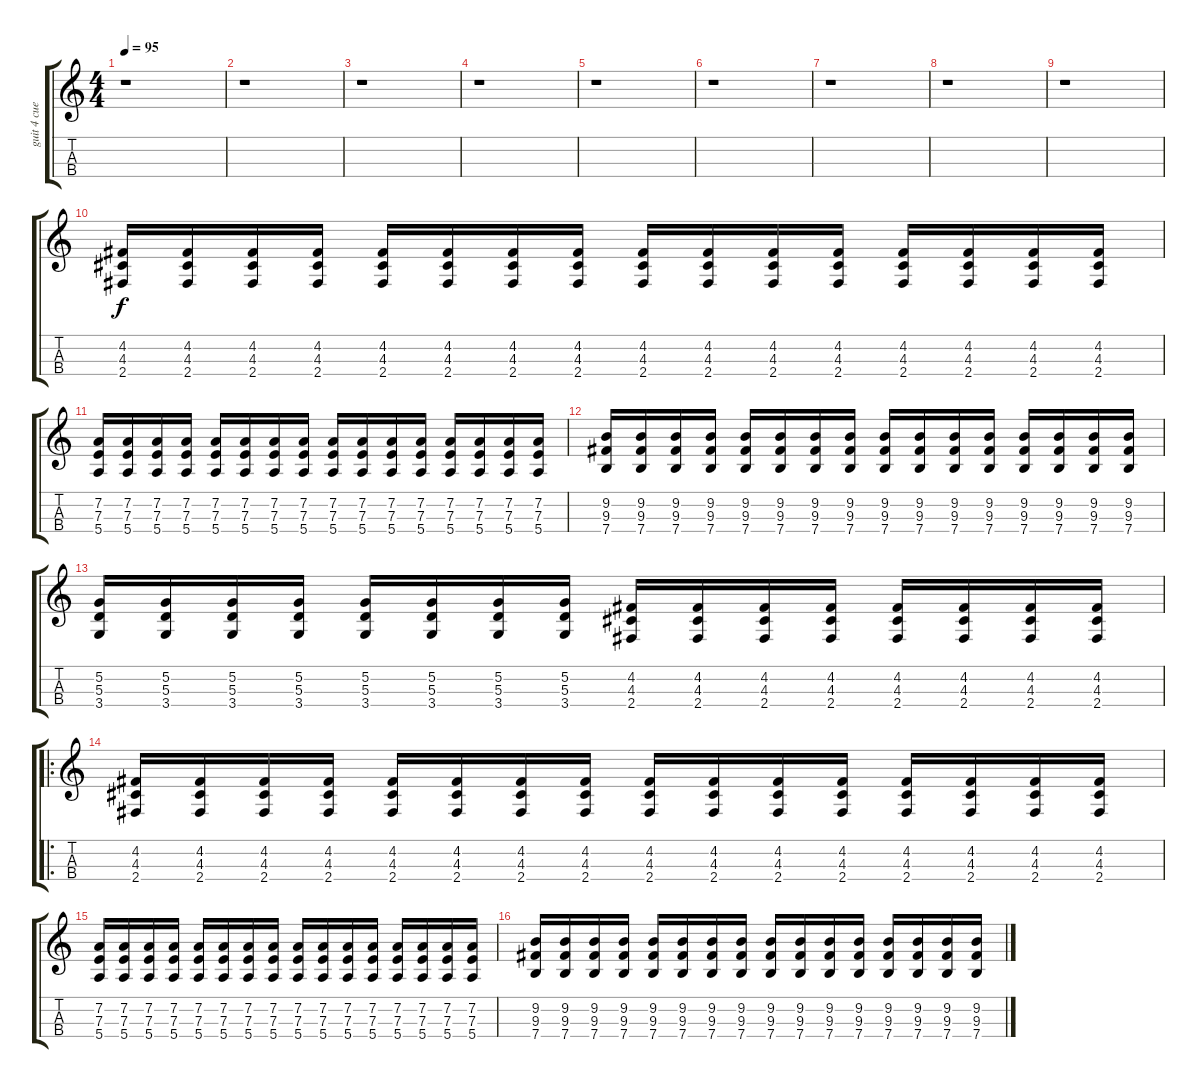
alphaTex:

\track ("guit 4 cuerdas" "guit 4 cue") {instrument electricguitarclean}
\staff {score tabs}
\tuning (G3 D3 A2 E2) {hide}
\ts (4 4)
\tempo 95
\clef g2
\ks c
r.1{dy f} |
r.1 |
r.1 |
r.1 |
r.1 |
r.1 |
r.1 |
r.1 |
r.1{instrument distortionguitar} |
(4.2 4.3 2.4).16 (4.2 4.3 2.4).16 (4.2 4.3 2.4).16 (4.2 4.3 2.4).16 (4.2 4.3 2.4).16 (4.2 4.3 2.4).16 (4.2 4.3 2.4).16 (4.2 4.3 2.4).16 (4.2 4.3 2.4).16 (4.2 4.3 2.4).16 (4.2 4.3 2.4).16 (4.2 4.3 2.4).16 (4.2 4.3 2.4).16 (4.2 4.3 2.4).16 (4.2 4.3 2.4).16 (4.2 4.3 2.4).16 |
(7.2 7.3 5.4).16 (7.2 7.3 5.4).16 (7.2 7.3 5.4).16 (7.2 7.3 5.4).16 (7.2 7.3 5.4).16 (7.2 7.3 5.4).16 (7.2 7.3 5.4).16 (7.2 7.3 5.4).16 (7.2 7.3 5.4).16 (7.2 7.3 5.4).16 (7.2 7.3 5.4).16 (7.2 7.3 5.4).16 (7.2 7.3 5.4).16 (7.2 7.3 5.4).16 (7.2 7.3 5.4).16 (7.2 7.3 5.4).16 |
(9.2 9.3 7.4).16 (9.2 9.3 7.4).16 (9.2 9.3 7.4).16 (9.2 9.3 7.4).16 (9.2 9.3 7.4).16 (9.2 9.3 7.4).16 (9.2 9.3 7.4).16 (9.2 9.3 7.4).16 (9.2 9.3 7.4).16 (9.2 9.3 7.4).16 (9.2 9.3 7.4).16 (9.2 9.3 7.4).16 (9.2 9.3 7.4).16 (9.2 9.3 7.4).16 (9.2 9.3 7.4).16 (9.2 9.3 7.4).16 |
(5.2 5.3 3.4).16 (5.2 5.3 3.4).16 (5.2 5.3 3.4).16 (5.2 5.3 3.4).16 (5.2 5.3 3.4).16 (5.2 5.3 3.4).16 (5.2 5.3 3.4).16 (5.2 5.3 3.4).16 (4.2 4.3 2.4).16 (4.2 4.3 2.4).16 (4.2 4.3 2.4).16 (4.2 4.3 2.4).16 (4.2 4.3 2.4).16 (4.2 4.3 2.4).16 (4.2 4.3 2.4).16 (4.2 4.3 2.4).16 |
\ro
(4.2 4.3 2.4).16 (4.2 4.3 2.4).16 (4.2 4.3 2.4).16 (4.2 4.3 2.4).16 (4.2 4.3 2.4).16 (4.2 4.3 2.4).16 (4.2 4.3 2.4).16 (4.2 4.3 2.4).16 (4.2 4.3 2.4).16 (4.2 4.3 2.4).16 (4.2 4.3 2.4).16 (4.2 4.3 2.4).16 (4.2 4.3 2.4).16 (4.2 4.3 2.4).16 (4.2 4.3 2.4).16 (4.2 4.3 2.4).16 |
(7.2 7.3 5.4).16 (7.2 7.3 5.4).16 (7.2 7.3 5.4).16 (7.2 7.3 5.4).16 (7.2 7.3 5.4).16 (7.2 7.3 5.4).16 (7.2 7.3 5.4).16 (7.2 7.3 5.4).16 (7.2 7.3 5.4).16 (7.2 7.3 5.4).16 (7.2 7.3 5.4).16 (7.2 7.3 5.4).16 (7.2 7.3 5.4).16 (7.2 7.3 5.4).16 (7.2 7.3 5.4).16 (7.2 7.3 5.4).16 |
(9.2 9.3 7.4).16 (9.2 9.3 7.4).16 (9.2 9.3 7.4).16 (9.2 9.3 7.4).16 (9.2 9.3 7.4).16 (9.2 9.3 7.4).16 (9.2 9.3 7.4).16 (9.2 9.3 7.4).16 (9.2 9.3 7.4).16 (9.2 9.3 7.4).16 (9.2 9.3 7.4).16 (9.2 9.3 7.4).16 (9.2 9.3 7.4).16 (9.2 9.3 7.4).16 (9.2 9.3 7.4).16 (9.2 9.3 7.4).16
